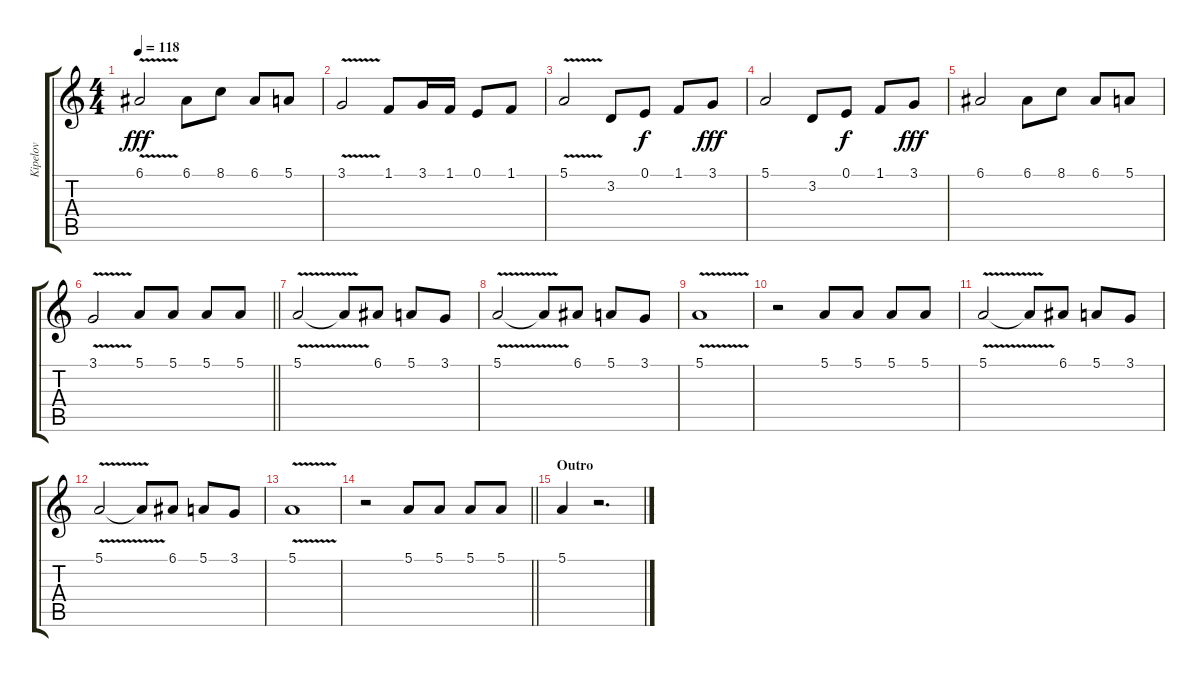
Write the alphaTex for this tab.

\track ("Kipelov" "Kipelov") {instrument tenorsax}
\staff {score tabs}
\tuning (E4 B3 G3 D3 A2 E2) {hide}
\ts (4 4)
\tempo 118
\clef g2
\ks c
6.1{v}.2{dy fff} 6.1.8 8.1.8 6.1.8 5.1.8 |
3.1{v}.2 1.1.8 3.1.16 1.1.16 0.1.8 1.1.8 |
5.1{v}.2 3.2.8 0.1.8{dy f} 1.1.8 3.1.8{dy fff} |
5.1.2 3.2.8 0.1.8{dy f} 1.1.8 3.1.8{dy fff} |
6.1.2 6.1.8 8.1.8 6.1.8 5.1.8 |
\barLineRight lightlight
3.1{v}.2 5.1.8 5.1.8 5.1.8 5.1.8 |
5.1{v}.2 5.1{t}.8 6.1.8 5.1.8 3.1.8 |
5.1{v}.2 5.1{t}.8 6.1.8 5.1.8 3.1.8 |
5.1{v}.1 |
r.2 5.1.8 5.1.8 5.1.8 5.1.8 |
5.1{v}.2 5.1{t}.8 6.1.8 5.1.8 3.1.8 |
5.1{v}.2 5.1{t}.8 6.1.8 5.1.8 3.1.8 |
5.1{v}.1 |
\barLineRight lightlight
r.2 5.1.8 5.1.8 5.1.8 5.1.8 |
\section ("" "Outro")
5.1.4 r.2{d}
